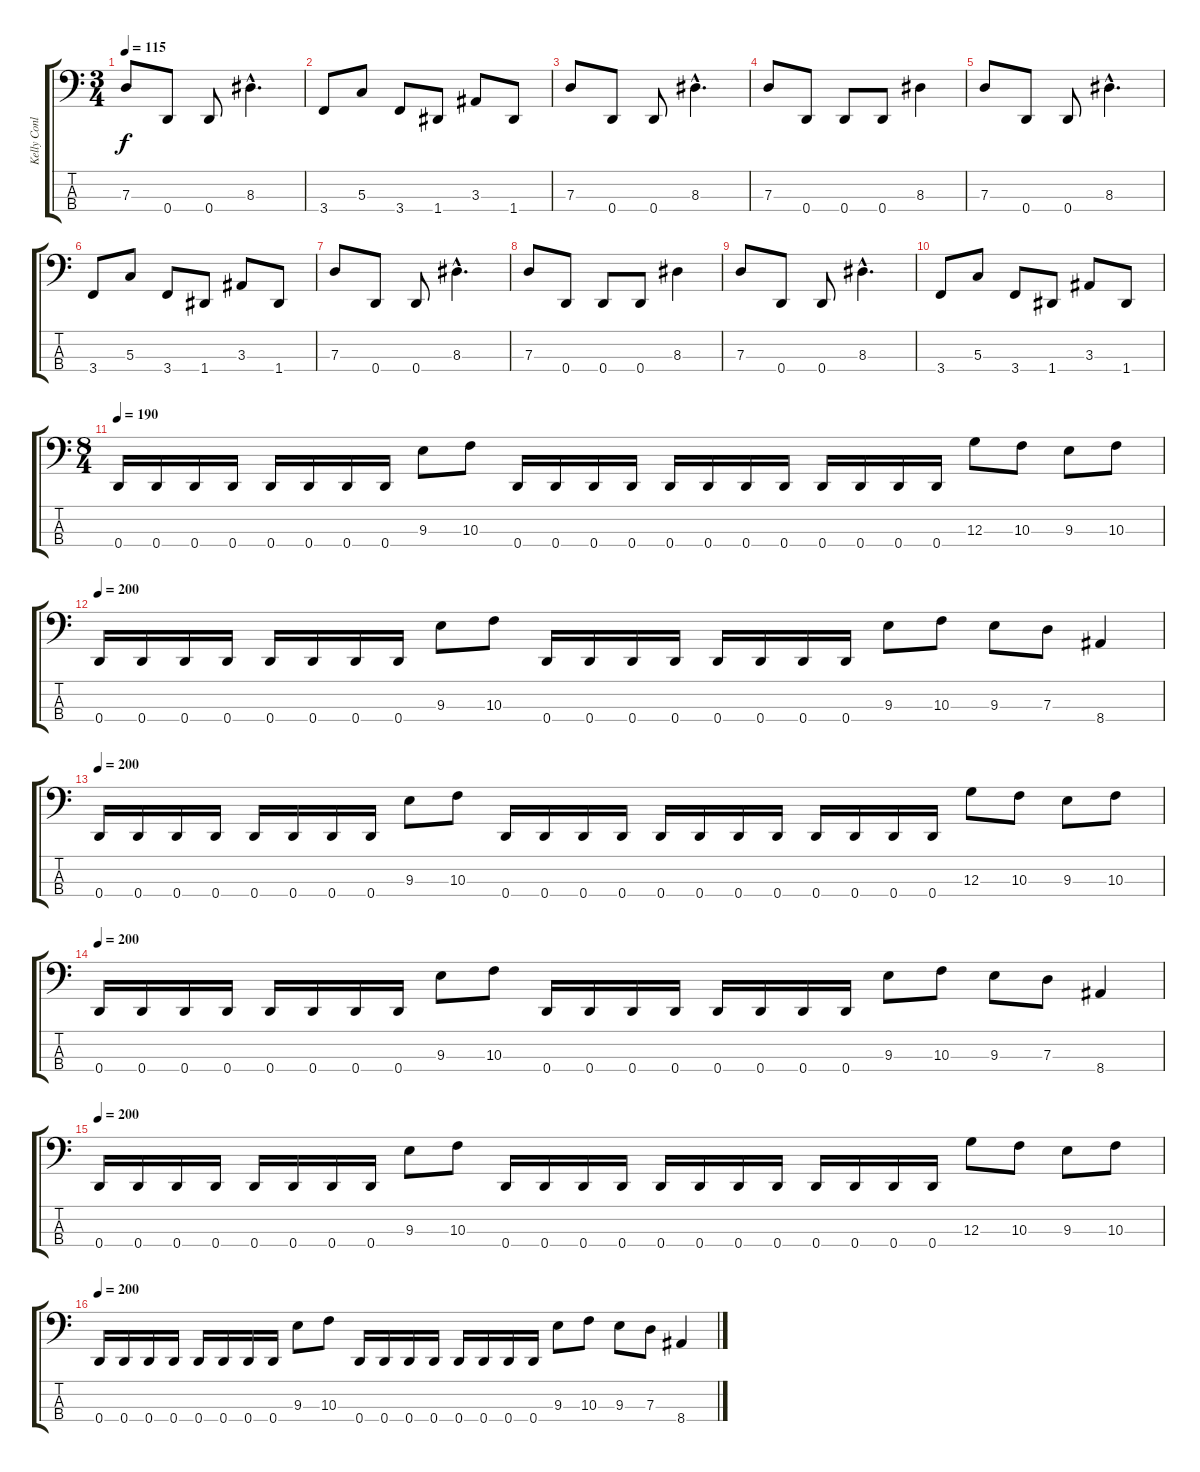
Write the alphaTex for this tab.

\track ("Kelly Conlon" "Kelly Conl") {instrument electricbassfinger}
\staff {score tabs}
\tuning (F2 C2 G1 D1) {hide}
\ts (3 4)
\tempo 115
\clef f4
\ks c
7.3.8{dy f} 0.4.8 0.4.8 8.3{hac}.4{d} |
3.4.8 5.3.8 3.4.8 1.4.8 3.3.8 1.4.8 |
7.3.8 0.4.8 0.4.8 8.3{hac}.4{d} |
7.3.8 0.4.8 0.4.8 0.4.8 8.3.4 |
7.3.8 0.4.8 0.4.8 8.3{hac}.4{d} |
3.4.8 5.3.8 3.4.8 1.4.8 3.3.8 1.4.8 |
7.3.8 0.4.8 0.4.8 8.3{hac}.4{d} |
7.3.8 0.4.8 0.4.8 0.4.8 8.3.4 |
7.3.8 0.4.8 0.4.8 8.3{hac}.4{d} |
3.4.8 5.3.8 3.4.8 1.4.8 3.3.8 1.4.8 |
\ts (8 4)
\tempo 200
\tempo 190
0.4.16 0.4.16 0.4.16 0.4.16 0.4.16 0.4.16 0.4.16 0.4.16 9.3.8 10.3.8 0.4.16 0.4.16 0.4.16 0.4.16 0.4.16 0.4.16 0.4.16 0.4.16 0.4.16 0.4.16 0.4.16 0.4.16 12.3.8 10.3.8 9.3.8 10.3.8 |
\tempo 200
0.4.16 0.4.16 0.4.16 0.4.16 0.4.16 0.4.16 0.4.16 0.4.16 9.3.8 10.3.8 0.4.16 0.4.16 0.4.16 0.4.16 0.4.16 0.4.16 0.4.16 0.4.16 9.3.8 10.3.8 9.3.8 7.3.8 8.4.4 |
\tempo 200
0.4.16 0.4.16 0.4.16 0.4.16 0.4.16 0.4.16 0.4.16 0.4.16 9.3.8 10.3.8 0.4.16 0.4.16 0.4.16 0.4.16 0.4.16 0.4.16 0.4.16 0.4.16 0.4.16 0.4.16 0.4.16 0.4.16 12.3.8 10.3.8 9.3.8 10.3.8 |
\tempo 200
0.4.16 0.4.16 0.4.16 0.4.16 0.4.16 0.4.16 0.4.16 0.4.16 9.3.8 10.3.8 0.4.16 0.4.16 0.4.16 0.4.16 0.4.16 0.4.16 0.4.16 0.4.16 9.3.8 10.3.8 9.3.8 7.3.8 8.4.4 |
\tempo 200
0.4.16 0.4.16 0.4.16 0.4.16 0.4.16 0.4.16 0.4.16 0.4.16 9.3.8 10.3.8 0.4.16 0.4.16 0.4.16 0.4.16 0.4.16 0.4.16 0.4.16 0.4.16 0.4.16 0.4.16 0.4.16 0.4.16 12.3.8 10.3.8 9.3.8 10.3.8 |
\tempo 200
0.4.16 0.4.16 0.4.16 0.4.16 0.4.16 0.4.16 0.4.16 0.4.16 9.3.8 10.3.8 0.4.16 0.4.16 0.4.16 0.4.16 0.4.16 0.4.16 0.4.16 0.4.16 9.3.8 10.3.8 9.3.8 7.3.8 8.4.4
